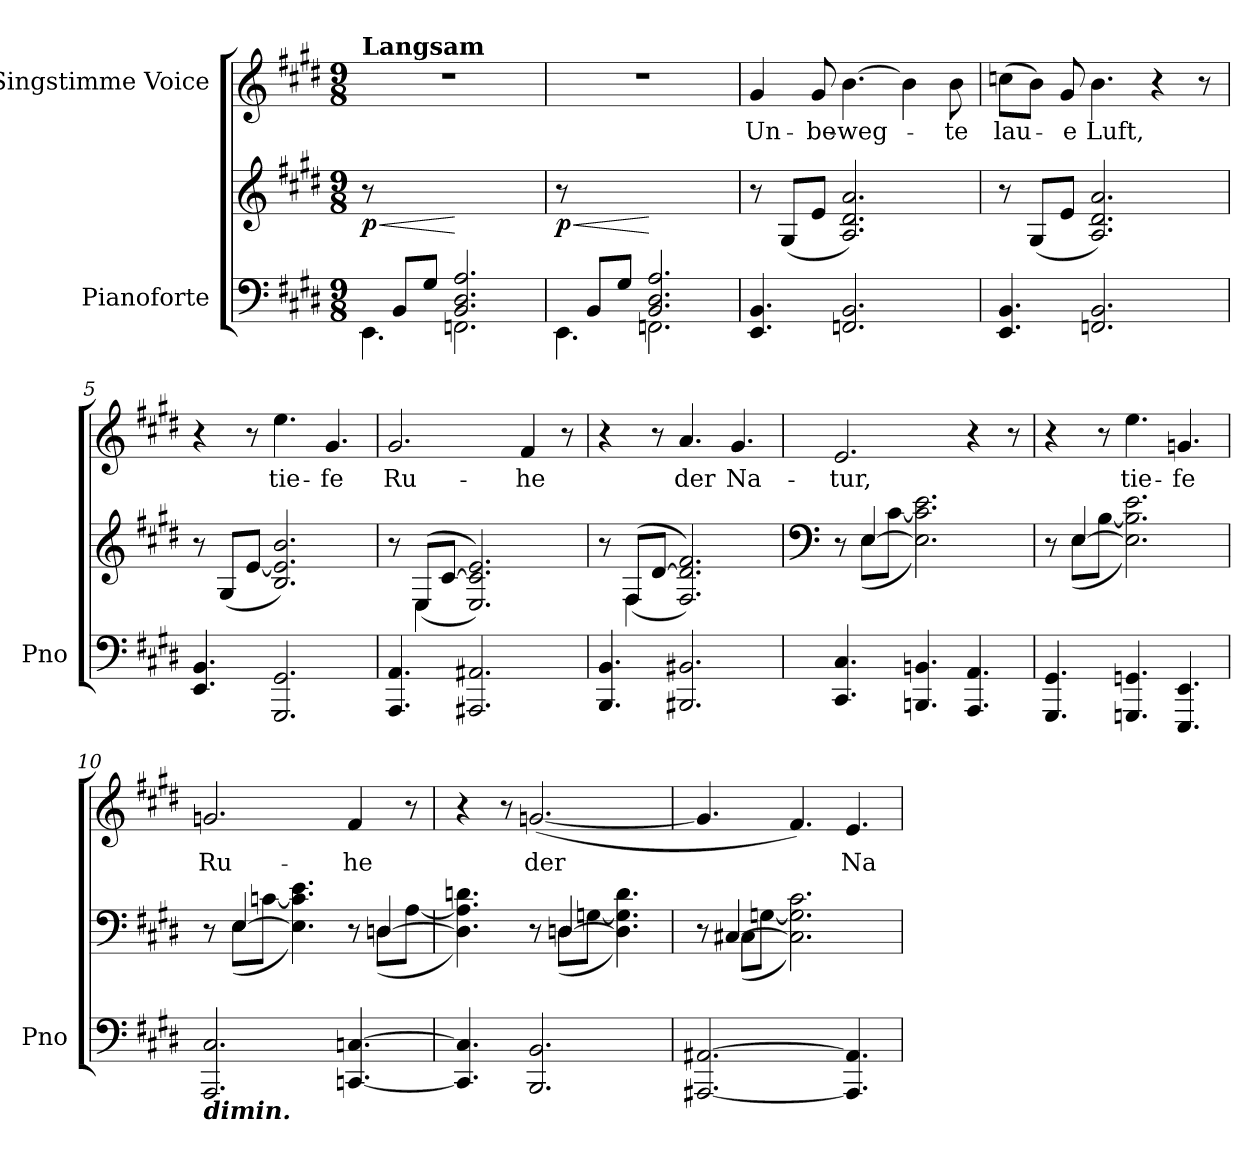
**kern	**kern	**dynam	**kern	**text
*part2	*part2	*part2	*part1	*part1
*staff3	*staff2	*staff2/3	*staff1	*staff1
*I"Pianoforte	*	*	*I"Singstimme Voice	*
*I'Pno	*	*	*	*
*clefF4	*clefG2	*	*clefG2	*
*k[f#c#g#d#]	*k[f#c#g#d#]	*	*k[f#c#g#d#]	*
*M9/8	*M9/8	*	*M9/8	*
=1	=1	=1	=1	=1
*^	*	*	*	*
!	!	!	!	!LO:TX:a:B:t=Langsam	!
!	!	!	!LO:HP:b	!	!
!	!	!	!LO:DY:n=1:b	!	!
8ryy	4.EE\	8r	< p	8%9r	.
8BB/L	.	1ryy	.	.	.
8G#/J	.	.	.	.	.
2.BB/ 2.D#/ 2.A/	2.FFn\	.	[	.	.
=2	=2	=2	=2	=2	=2
!	!	!	!LO:HP:b	!	!
!	!	!	!LO:DY:n=1:b	!	!
8ryy	4.EE\	8r	< p	8%9r	.
8BB/L	.	1ryy	.	.	.
8G#/J	.	.	.	.	.
2.BB/ 2.D#/ 2.A/	2.FFn\	.	[	.	.
*v	*v	*	*	*	*
=3	=3	=3	=3	=3
4.EE/ 4.BB/	8r	.	4g#/	Un-
.	(>8G#/L	.	.	.
.	8e/J	.	8g#/	-be-
2.FFn/ 2.BB/	2.A/ 2.d#/ 2.a/)	.	[4.b\	-weg-
.	.	.	4b\]	.
.	.	.	8b\	-te
=4	=4	=4	=4	=4
4.EE/ 4.BB/	8r	.	(8ccn\L	lau-
.	(>8G#/L	.	8b\J)	.
.	8e/J	.	8g#/	-e
2.FFn/ 2.BB/	2.A/ 2.d#/ 2.a/)	.	4.b\	Luft,
.	.	.	4r	.
.	.	.	8r	.
=5	=5	=5	=5	=5
4.EE/ 4.BB/	8r	.	4r	.
.	(>8G#/L	.	.	.
.	[8e/J	.	8r	.
2.GGG#/ 2.GG#/	2.B/ 2.e/] 2.b/)	.	4.ee\	tie-
.	.	.	4.g#/	-fe
=6	=6	=6	=6	=6
*	*^	*	*	*
4.AAA/ 4.AA/	8r	8ryy	.	2.g#/	Ru-
.	(>(<8E/L	4E\	.	.	.
.	[<8c#/J	.	.	.	.
2.AAA#X/ 2.AA#X/	2.E/ 2.c#/] 2.e/))	2.ryy	.	.	.
.	.	.	.	4f#/	-he
.	.	.	.	8r	.
=7	=7	=7	=7	=7	=7
4.BBB/ 4.BB/	8r	8ryy	.	4r	.
.	(>(<8F#/L	4F#\	.	.	.
.	[<8d#/J	.	.	8r	.
2.BBB#X/ 2.BB#X/	2.F#/ 2.d#/] 2.f#/))	2.ryy	.	4.a/	der
.	.	.	.	4.g#/	Na-
=8	=8	=8	=8	=8	=8
*	*clefF4	*	*	*	*
4.CC#/ 4.C#/	8r	8ryy	.	2.e/	-tur,
.	[<4E/	(>8E\L	.	.	.
.	.	[<8c#\J	.	.	.
4.BBBn/ 4.BBn/	2.ryy	2.E\] 2.c#\] 2.e\)	.	.	.
4.AAA/ 4.AA/	.	.	.	4r	.
.	.	.	.	8r	.
=9	=9	=9	=9	=9	=9
4.GGG#/ 4.GG#/	8r	8ryy	.	4r	.
.	[<4E/	(>8E\L	.	.	.
.	.	[<8B\J	.	8r	.
4.GGGn/ 4.GGn/	2.ryy	2.E\] 2.B\] 2.e\)	.	4.ee\	tie-
4.EEE/ 4.EE/	.	.	.	4.gn/	-fe
=10	=10	=10	=10	=10	=10
!LO:TX:b:Bi:t=dimin.	!	!	!	!	!
2.AAA/ 2.C#/	8r	8ryy	.	2.gn/	Ru-
.	[<4E/	(>8E\L	.	.	.
.	.	[<8cn\J	.	.	.
.	4.ryy	4.E\] 4.c\] 4.e\)	.	.	.
[4.CCn/ [4.Cn/	8r	8ryy	.	4f#/	-he
.	[<4Dn/	(>8D\L	.	.	.
.	.	[<8A\J	.	8r	.
=11	=11	=11	=11	=11	=11
4.CC/] 4.C/]	4.ryy	4.Dn\] 4.A\] 4.dn\)	.	4r	.
.	.	.	.	8r	.
2.BBB/ 2.BB/	8r	8ryy	.	(>[2.gn/	der
.	[<4D/	(>8D\L	.	.	.
.	.	[<8Gn\J	.	.	.
.	4.ryy	4.D\] 4.G\] 4.d\)	.	.	.
=12	=12	=12	=12	=12	=12
[2.AAA#X/ [2.AA#X/	8r	8ryy	.	4.gn/]	.
.	[<4C#X/	(>8C#\L	.	.	.
.	.	[<8Gn\J	.	.	.
.	2.ryy	2.C#\] 2.G\] 2.c#\)	.	4.f#/)	.
4.AAA#/] 4.AA#/]	.	.	.	4.e/	Na-
*	*v	*v	*	*	*
=	=	=	=	=
*-	*-	*-	*-	*-
